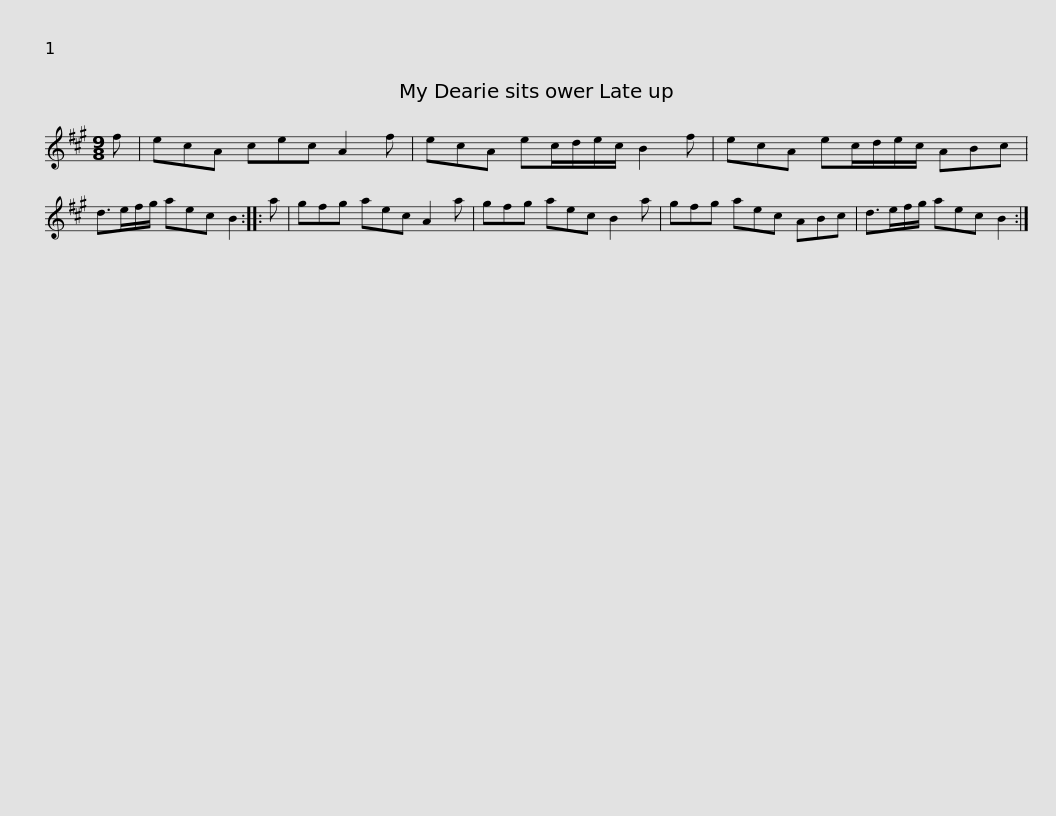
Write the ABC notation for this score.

X:1
L:1/8
M:9/8
I:linebreak $
K:A
V:1 treble
V:1
 f | ecA cec A2 f | ecA ec/d/e/c/ B2 f | ecA ec/d/e/c/ ABc | d>ef/g/ aec B2 :: %5
 a |$ gfg aec A2 a | gfg aec B2 a | gfg aec ABc | d>ef/g/ aec B2 :| %10
